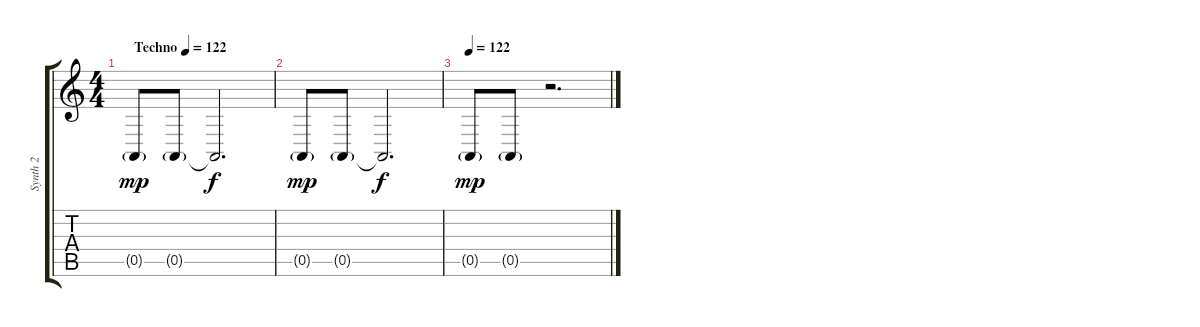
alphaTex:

\track ("Synth 2" "Synth 2") {instrument synthvoice}
\staff {score tabs}
\tuning (E4 B3 G3 D3 A2 E2) {hide}
\ts (4 4)
\tempo (122 "Techno")
\tempo 132
\tempo (122 "Techno")
\clef g2
\ks c
0.5{g}.8{dy mp instrument synthvoice} 0.5{g}.8 0.5{t}.2{d dy f} |
0.5{g}.8{dy mp} 0.5{g}.8 0.5{t}.2{d dy f} |
\tempo 122
0.5{g}.8{dy mp} 0.5{g}.8 r.2{d}
